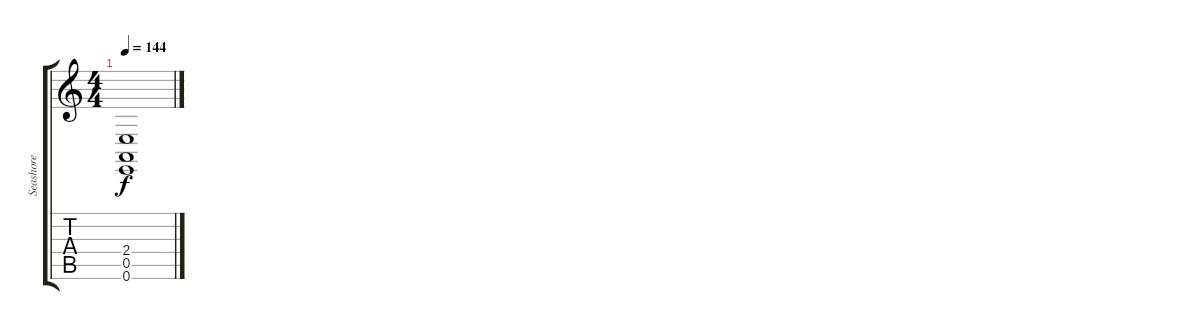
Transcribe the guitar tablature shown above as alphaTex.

\track ("Seashore" "Seashore") {instrument seashore}
\staff {score tabs}
\tuning (E4 B3 G3 D3 A2 E2) {hide}
\ts (4 4)
\tempo 144
\clef g2
\ks c
(2.4{t} 0.5{t} 0.6{t}).1{dy f}
